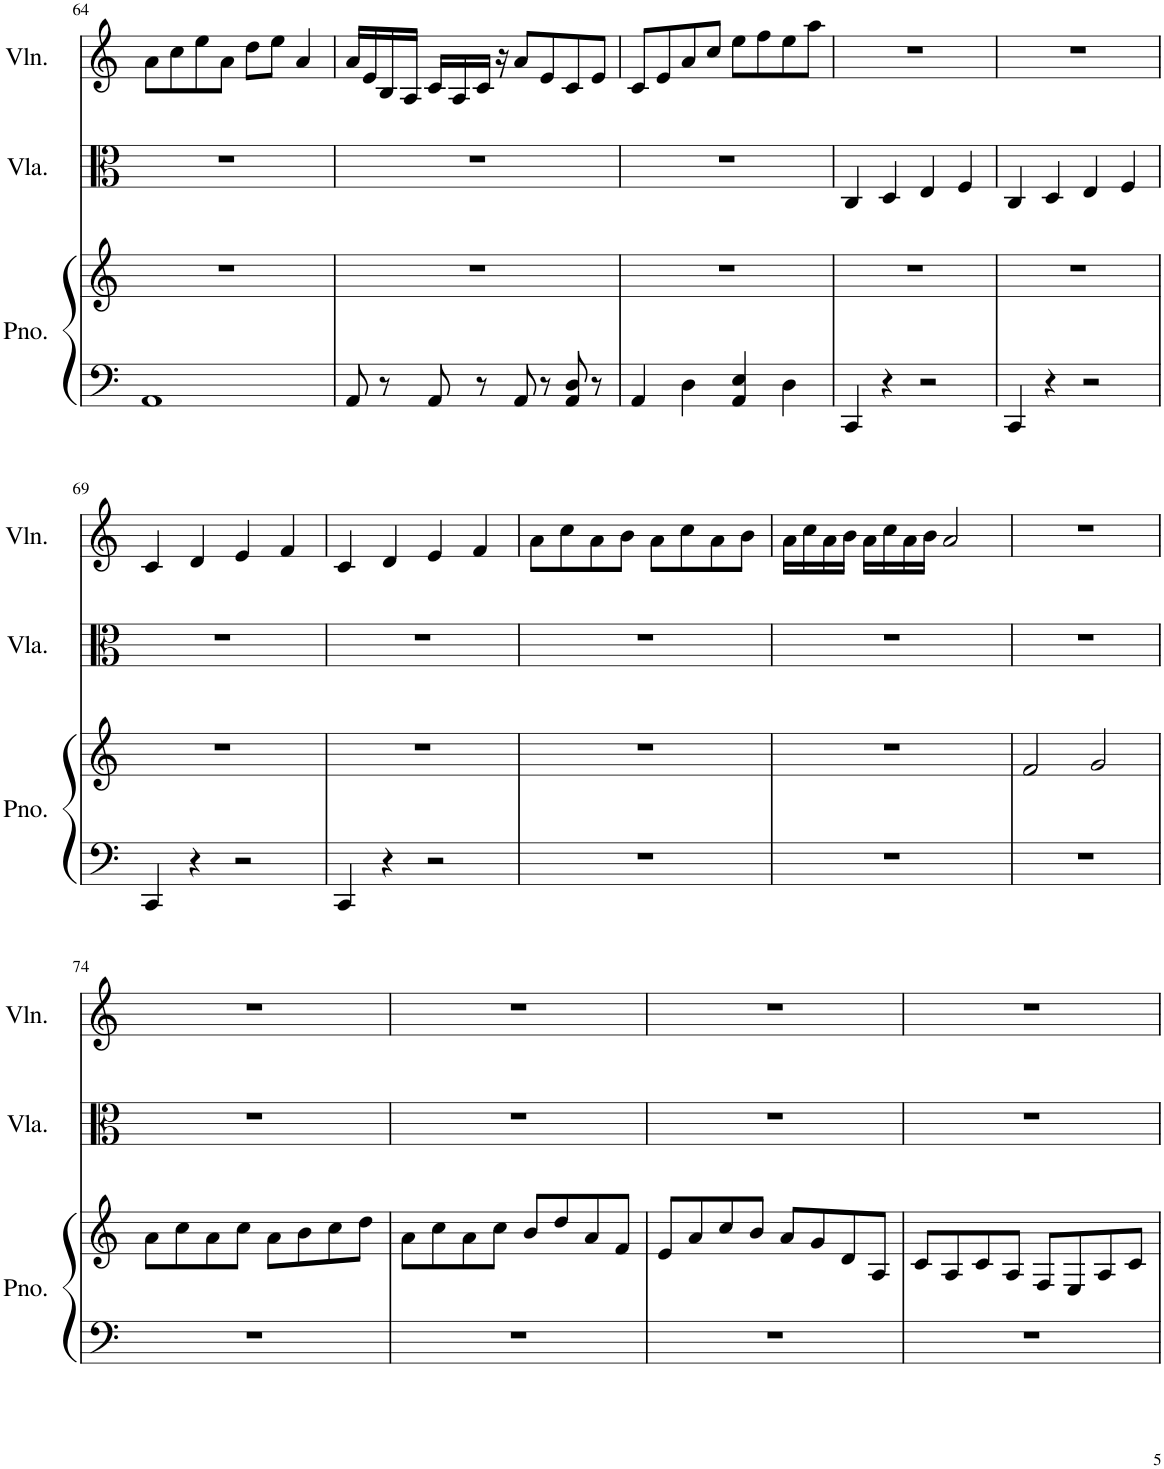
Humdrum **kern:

**kern	**kern	**kern	**kern
*part3	*part3	*part2	*part1
*staff4	*staff3	*staff2	*staff1
*I"Piano	*	*I"Viola	*I"Violin
*I'Pno.	*	*I'Vla.	*I'Vln.
!!LO:PB:g=z
*clefF4	*clefG2	*clefC3	*clefG2
*k[]	*k[]	*k[]	*k[]
*M4/4	*M4/4	*M4/4	*M4/4
=64	=64	=64	=64
1AA	1r	1r	8a\L
.	.	.	8cc\
.	.	.	8ee\
.	.	.	8a\J
.	.	.	8dd\L
.	.	.	8ee\J
.	.	.	4a/
=65	=65	=65	=65
8AA/	1r	1r	16a/LL
.	.	.	16e/
8r	.	.	16B/
.	.	.	16A/JJ
8AA/	.	.	16c/LL
.	.	.	16A/
8r	.	.	16c/JJ
.	.	.	16r
8AA/	.	.	8a/L
8r	.	.	8e/
8AA/ 8D/	.	.	8c/
8r	.	.	8e/J
=66	=66	=66	=66
4AA/	1r	1r	8c/L
.	.	.	8e/
4D\	.	.	8a/
.	.	.	8cc/J
4AA/ 4E/	.	.	8ee\L
.	.	.	8ff\
4D\	.	.	8ee\
.	.	.	8aa\J
=67	=67	=67	=67
4CC/	1r	4C/	1r
4r	.	4D/	.
2r	.	4E/	.
.	.	4F/	.
=68	=68	=68	=68
4CC/	1r	4C/	1r
4r	.	4D/	.
2r	.	4E/	.
.	.	4F/	.
!!LO:LB:g=z
=69	=69	=69	=69
4CC/	1r	1r	4c/
4r	.	.	4d/
2r	.	.	4e/
.	.	.	4f/
=70	=70	=70	=70
4CC/	1r	1r	4c/
4r	.	.	4d/
2r	.	.	4e/
.	.	.	4f/
=71	=71	=71	=71
1r	1r	1r	8a\L
.	.	.	8cc\
.	.	.	8a\
.	.	.	8b\J
.	.	.	8a\L
.	.	.	8cc\
.	.	.	8a\
.	.	.	8b\J
=72	=72	=72	=72
1r	1r	1r	16a\LL
.	.	.	16cc\
.	.	.	16a\
.	.	.	16b\JJ
.	.	.	16a\LL
.	.	.	16cc\
.	.	.	16a\
.	.	.	16b\JJ
.	.	.	2a/
=73	=73	=73	=73
1r	2f/	1r	1r
.	2g/	.	.
!!LO:LB:g=z
=74	=74	=74	=74
1r	8a\L	1r	1r
.	8cc\	.	.
.	8a\	.	.
.	8cc\J	.	.
.	8a\L	.	.
.	8b\	.	.
.	8cc\	.	.
.	8dd\J	.	.
=75	=75	=75	=75
1r	8a\L	1r	1r
.	8cc\	.	.
.	8a\	.	.
.	8cc\J	.	.
.	8b/L	.	.
.	8dd/	.	.
.	8a/	.	.
.	8f/J	.	.
=76	=76	=76	=76
1r	8e/L	1r	1r
.	8a/	.	.
.	8cc/	.	.
.	8b/J	.	.
.	8a/L	.	.
.	8g/	.	.
.	8d/	.	.
.	8A/J	.	.
=77	=77	=77	=77
1r	8c/L	1r	1r
.	8A/	.	.
.	8c/	.	.
.	8A/J	.	.
.	8F/L	.	.
.	8E/	.	.
.	8A/	.	.
.	8c/J	.	.
=	=	=	=
*-	*-	*-	*-
